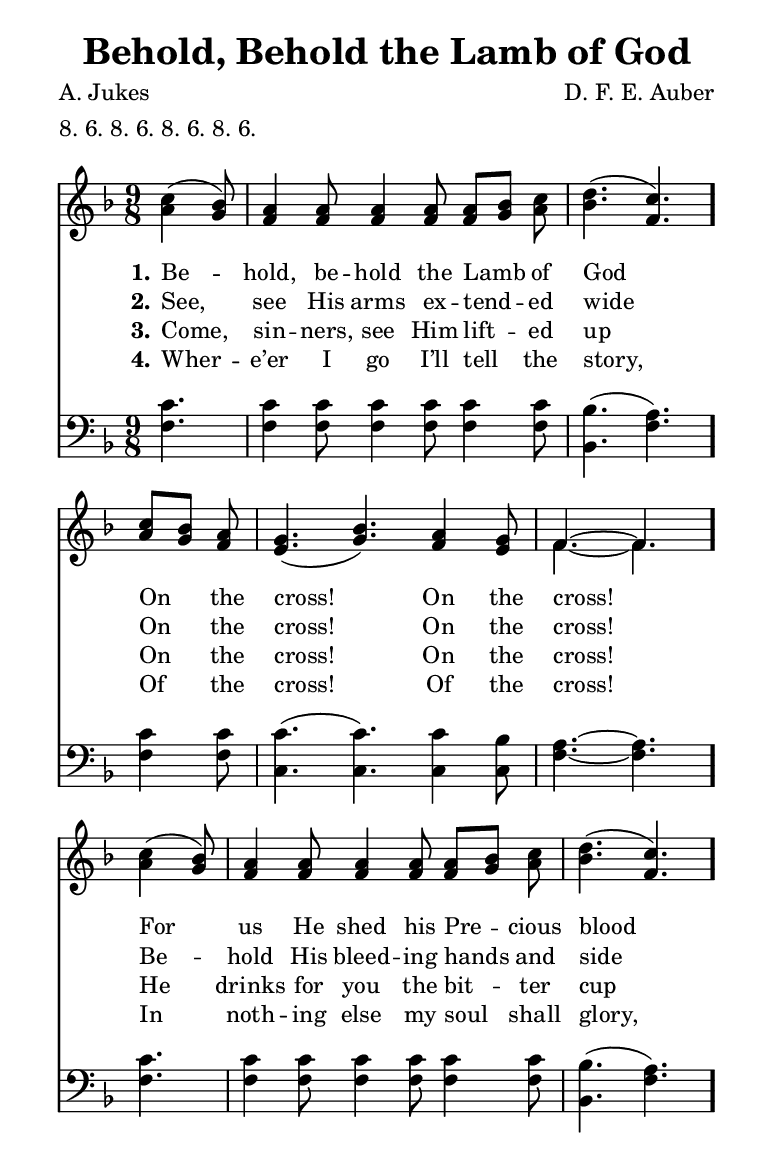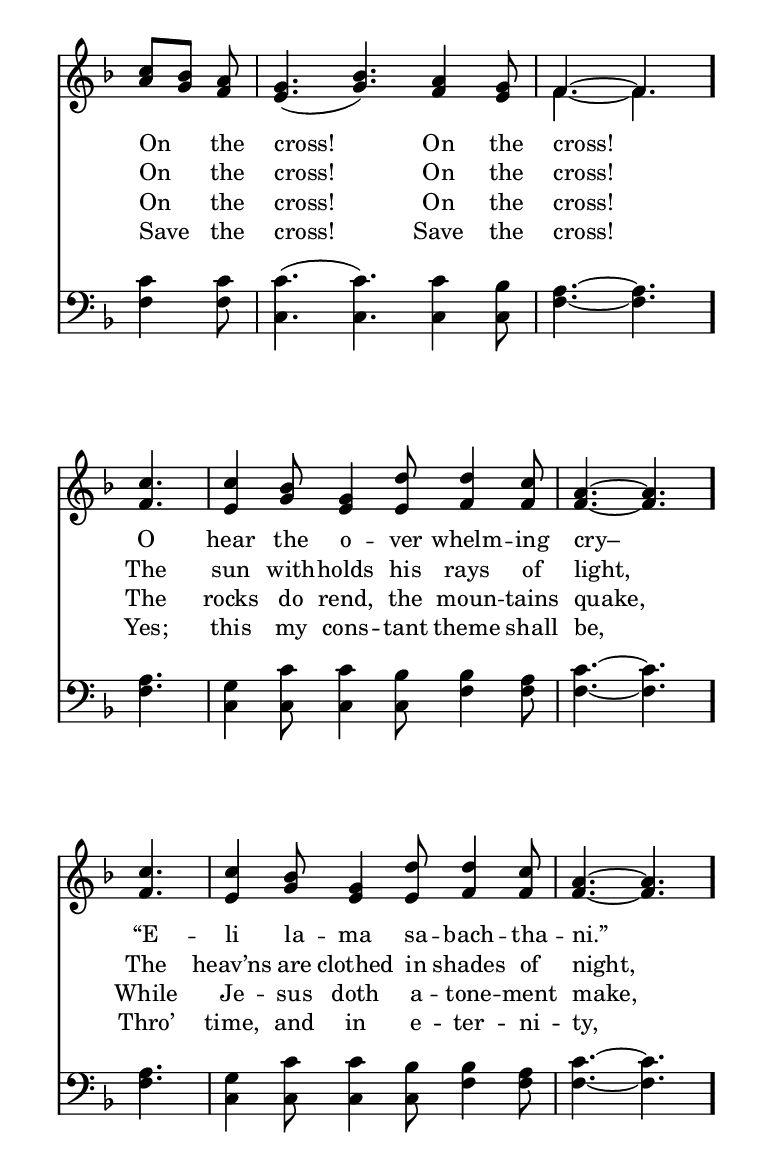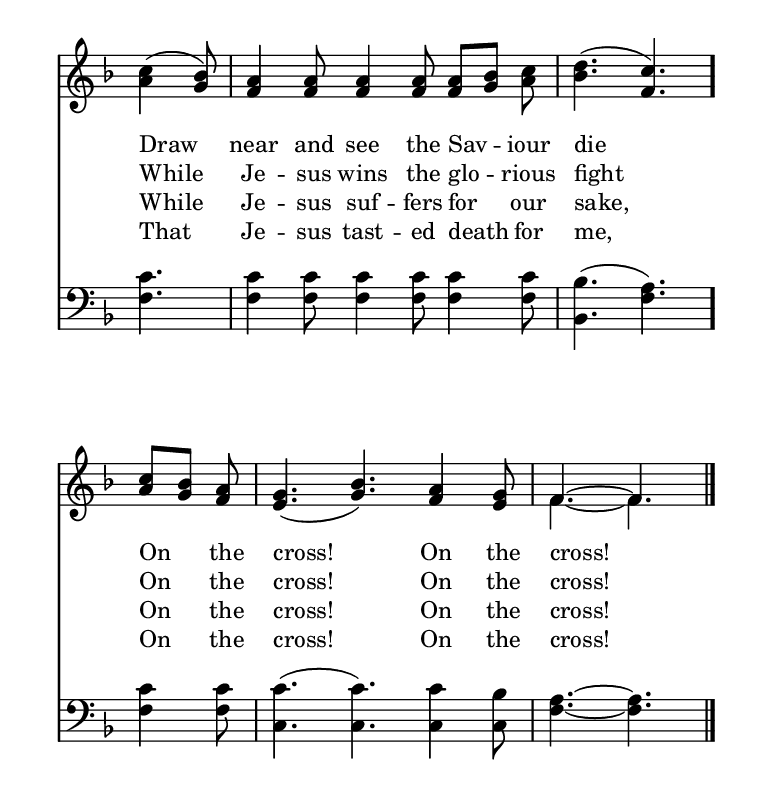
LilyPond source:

\include "common/global.ily"
\paper {
  \include "common/paper.ily"
}


\header{
  hymnnumber = "3"
  title = "Behold, Behold the Lamb of God"
  tunename = "Mercy’s Free"
  meter = "8. 6. 8. 6. 8. 6. 8. 6."
  poet = "A. Jukes"
  composer = "D. F. E. Auber"
  %copyright = ""
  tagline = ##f
}

global = {
  \include "common/overrides.ily"
  \autoBeamOff
  \override Staff.TimeSignature.style = #'numbered \time 9/8
  \once \override Score.MetronomeMark.transparent = ##t
  \tempo 4 = 80
  \key f \major
  \partial 4.
}

patternOne   = { c4( c8) | c4 c8 c4 c8 c8[ c8] c8 | c4.( c4.) c8[ c8] c8 | c4.( c4.) c4 c8 | c4. ~ c4. }
patternTwo   = { c4. | c4 c8 c4 c8 c4 c8 | c4. ~ c4. c4. | c4 c8 c4 c8 c4 c8 | c4. ~ c4. }
patternThree = { c4. | c4 c8 c4 c8 c4 c8 | c4.( c4.) c4 c8 | c4.( c4.) c4 c8 | c4. ~ c4. }

notesSoprano = {
\global
\relative c' {

    \changePitch \patternOne { c' bes | a a a a a bes c | d c c bes a | g bes a g | f f }
    \changePitch \patternOne { c' bes | a a a a a bes c | d c c bes a | g bes a g | f f }
    \changePitch \patternTwo { c' | c bes g d' d c | a a c | c bes g d' d c | a a }
    \changePitch \patternOne { c bes | a a a a a bes c | d c c bes a | g bes a g | f f }

    \bar "|."

}
}

notesAlto = {
\global
\relative e' {

    \changePitch \patternOne { a g | f f f f f g a | bes f a g f | e g f e | f f }
    \changePitch \patternOne { a g | f f f f f g a | bes f a g f | e g f e | f f }
    \changePitch \patternTwo { f | e g e e f f | f f f | e g e e f f | f f }
    \changePitch \patternOne { a g | f f f f f g a | bes f a g f | e g f e | f f }

}
}

notesTenor = {
\global
\relative a {

    \changePitch \patternThree { c | c c c c c c | bes a c c | c c c bes | a a }
    \changePitch \patternThree { c | c c c c c c | bes a c c | c c c bes | a a }
    \changePitch \patternTwo   { a | g c c bes bes a | c c a | g c c bes bes a | c c }
    \changePitch \patternThree { c | c c c c c c | bes a c c | c c c bes | a a }

}
}

notesBass = {
\global
\relative a {

    \changePitch \patternThree { f | f f f f f f | bes, f' f f | c c c c | f f }
    \changePitch \patternThree { f | f f f f f f | bes, f' f f | c c c c | f f }
    \changePitch \patternTwo   { f | c c c c f f | f f | f c c c c f f | f f }
    \changePitch \patternThree { f | f f f f f f | bes, f' f f | c c c c | f f }

}
}

wordsA = \lyricmode {
\set stanza = "1."

    Be -- hold, be -- hold the Lamb of God \bar "."
    On the cross! On the cross! \bar "." \break
    For us He shed his Pre -- cious blood \bar "."
    On the cross! On the cross! \bar "." \break
    O hear the o -- ver whelm -- ing cry– \bar "."
    “E -- li la -- ma sa -- bach -- tha -- ni.” \bar "." \break
    Draw near and see the Sav -- iour die \bar "."
    On the cross! On the cross! \bar "."

}

wordsB = \lyricmode {
\set stanza = "2."

    See, see His arms ex -- tend -- ed wide
    On the cross! On the cross! \bar "."
    Be -- hold His bleed -- ing hands and side
    On the cross! On the cross! \bar "."
    The sun with -- holds his rays of light,
    The heav’ns are clothed in shades of night,
    While Je -- sus wins the glo -- rious fight
    On the cross! On the cross! \bar "."

}

wordsC = \lyricmode {
\set stanza = "3."

    Come, sin -- ners, see Him lift -- ed up
    On the cross! On the cross! \bar "."
    He drinks for you the bit -- ter cup
    On the cross! On the cross! \bar "."
    The rocks do rend, the moun -- tains quake,
    While Je -- sus doth a -- tone -- ment make,
    While Je -- sus suf -- fers for our sake,
    On the cross! On the cross! \bar "."

}

wordsD = \lyricmode {
\set stanza = "4."

    Wher -- e’er I go I’ll tell the story,
    Of the cross! Of the cross! \bar "."
    In noth -- ing else my soul shall glory,
    Save the cross! Save the cross! \bar "."
    Yes; this my cons -- tant theme shall be,
    Thro’ time, and in e -- ter -- ni -- ty,
    That Je -- sus tast -- ed death for me,
    On the cross! On the cross! \bar "."

}


\score {
  \context ChoirStaff <<
    \context Staff = upper <<
      \set Staff.autoBeaming = ##f
      \set ChoirStaff.systemStartDelimiter = #'SystemStartBar
      \set ChoirStaff.printPartCombineTexts = ##f
      \partcombine #'(2 . 9) \notesSoprano \notesAlto
      \context NullVoice = sopranos { \voiceOne << \notesSoprano >> }
      \context NullVoice = altos { \voiceTwo << \notesAlto >> }
      \context Lyrics = one   \lyricsto sopranos \wordsA
      \context Lyrics = two   \lyricsto sopranos \wordsB
      \context Lyrics = three \lyricsto sopranos \wordsC
      \context Lyrics = four  \lyricsto sopranos \wordsD
    >>
    \context Staff = men <<
      \set Staff.autoBeaming = ##f
      \clef bass
      \set ChoirStaff.printPartCombineTexts = ##f
      \partcombine #'(2 . 9) \notesTenor \notesBass
      \context NullVoice = tenors { \voiceOne << \notesTenor >> }
      \context NullVoice = basses { \voiceTwo << \notesBass >> }
    >>
  >>
  \layout {
    \include "common/layout.ily"
  }
  \midi{
    \include "common/midi.ily"
  }
}

\version "2.19.49"  % necessary for upgrading to future LilyPond versions.

